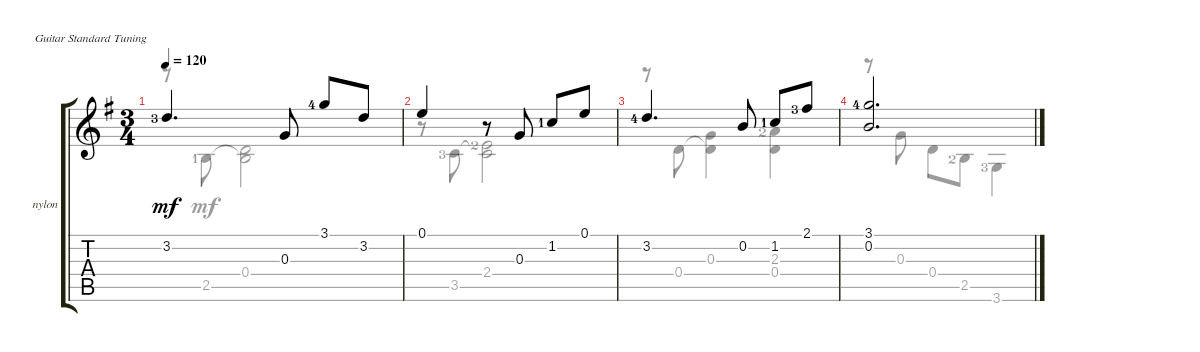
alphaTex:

\defaultSystemsLayout 4
\bracketExtendMode groupsimilarinstruments
\firstSystemTrackNameOrientation horizontal
\otherSystemsTrackNameOrientation horizontal
\track ("nylon" "nylon") {instrument acousticguitarsteel}
\staff {score tabs}
\tuning (E4 B3 G3 D3 A2 E2)
\voice
\ts (3 4)
\tempo 120
\clef g2
\ks g
3.2{lf 4}.4{d dy mf} 0.3.8 3.1{lf 5}.8 3.2.8 |
0.1.4 r.8 0.3.8 1.2{lf 2}.8 0.1.8 |
3.2{lf 5}.4{d} 0.2.8 1.2{lf 2}.8 2.1{lf 4}.8 |
(3.1{lf 5} 0.2).2{d}
\voice
\clef g2
\ottava regular
\simile none
\ks g
r.8{dy mf} 2.5{lf 2}.8 (2.5{t} 0.4).2 |
r.8 3.5{lf 4}.8 (3.5{t} 2.4{lf 3}).2 |
r.8 0.4.8 (0.4{t} 0.3).4 (2.3{lf 3} 0.4).4 |
r.8 0.3.8 0.4.8 2.5{lf 3}.8 3.6{lf 4}.4
